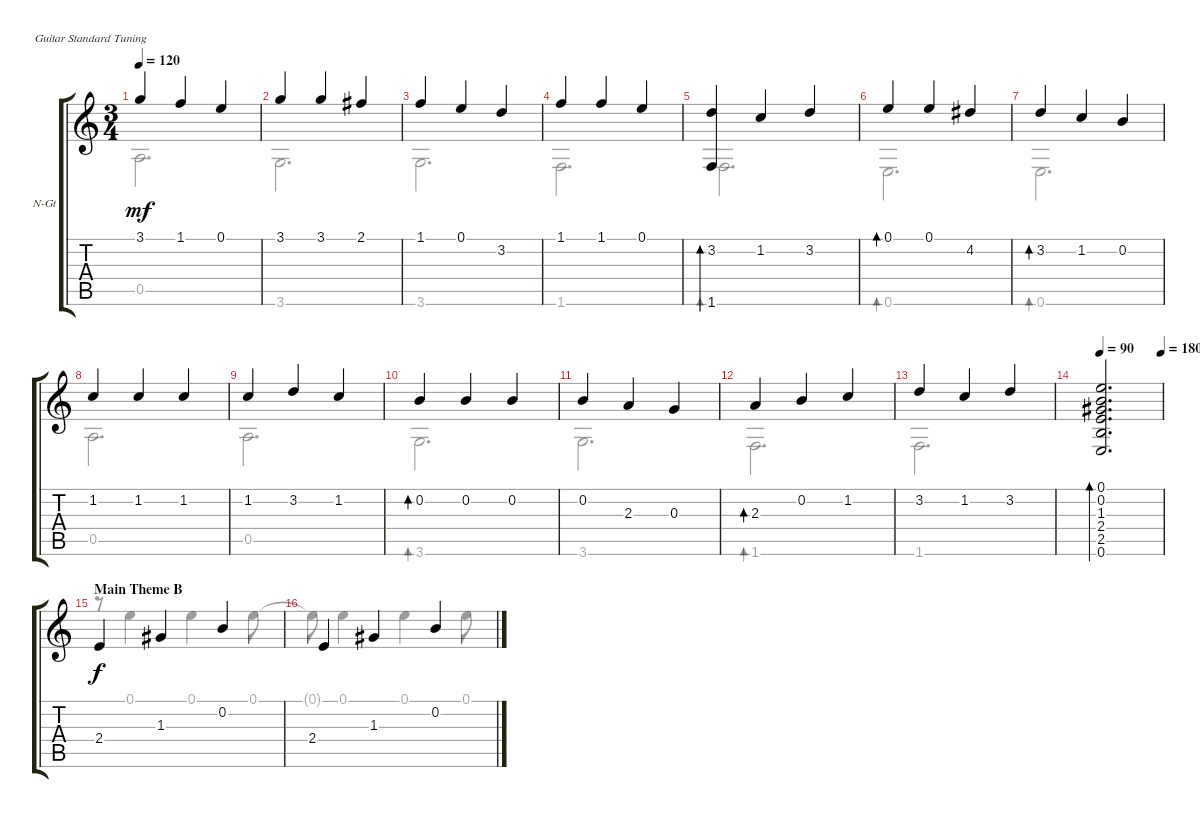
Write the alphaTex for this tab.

\defaultSystemsLayout 4
\bracketExtendMode groupsimilarinstruments
\firstSystemTrackNameOrientation horizontal
\otherSystemsTrackNameOrientation horizontal
\track ("Nylon Guitar" "N-Gt") {instrument acousticguitarnylon}
\staff {score tabs}
\tuning (E4 B3 G3 D3 A2 E2)
\voice
\ts (3 4)
\tempo 120
\clef g2
\ks c
3.1.4{dy mf} 1.1.4 0.1.4 |
3.1.4 3.1.4 2.1.4 |
1.1.4 0.1.4 3.2.4 |
1.1.4 1.1.4 0.1.4 |
(1.6 3.2).4{bd 150} 1.2.4 3.2.4 |
0.1.4{bd 150} 0.1.4 4.2.4 |
3.2.4{bd 75} 1.2.4 0.2.4 |
1.2.4 1.2.4 1.2.4 |
1.2.4 3.2.4 1.2.4 |
0.2.4{bd 168} 0.2.4 0.2.4 |
0.2.4 2.3.4 0.3.4 |
\scale
0.419521 2.3.4{bd 168} 0.2.4 1.2.4 |
\scale
0.330458 3.2.4 1.2.4 3.2.4 |
\tempo 90
\tempo (180 0.99375)
\scale
0.24982 (0.2 0.1 1.3 2.4 2.5 0.6).2{d bd 352} |
\section ("" "Main Theme B")
2.4.4{dy f} 1.3.4 0.2.4 |
2.4.4 1.3.4 0.2.4
\voice
\clef g2
\ottava regular
\simile none
\ks c
0.5.2{d dy mf} |
3.6.2{d} |
3.6.2{d} |
1.6.2{d} |
1.6.2{d bd 150} |
0.6.2{d bd 150} |
0.6.2{d bd 75} |
0.5.2{d} |
0.5.2{d} |
3.6.2{d bd 168} |
3.6.2{d} |
\scale
0.419521 1.6.2{d bd 168} |
\scale
0.330458 1.6.2{d} |
\scale
0.24982 |
r.8 0.1.4 0.1.4 0.1.8 |
0.1{t}.8 0.1.4 0.1.4 0.1.8
